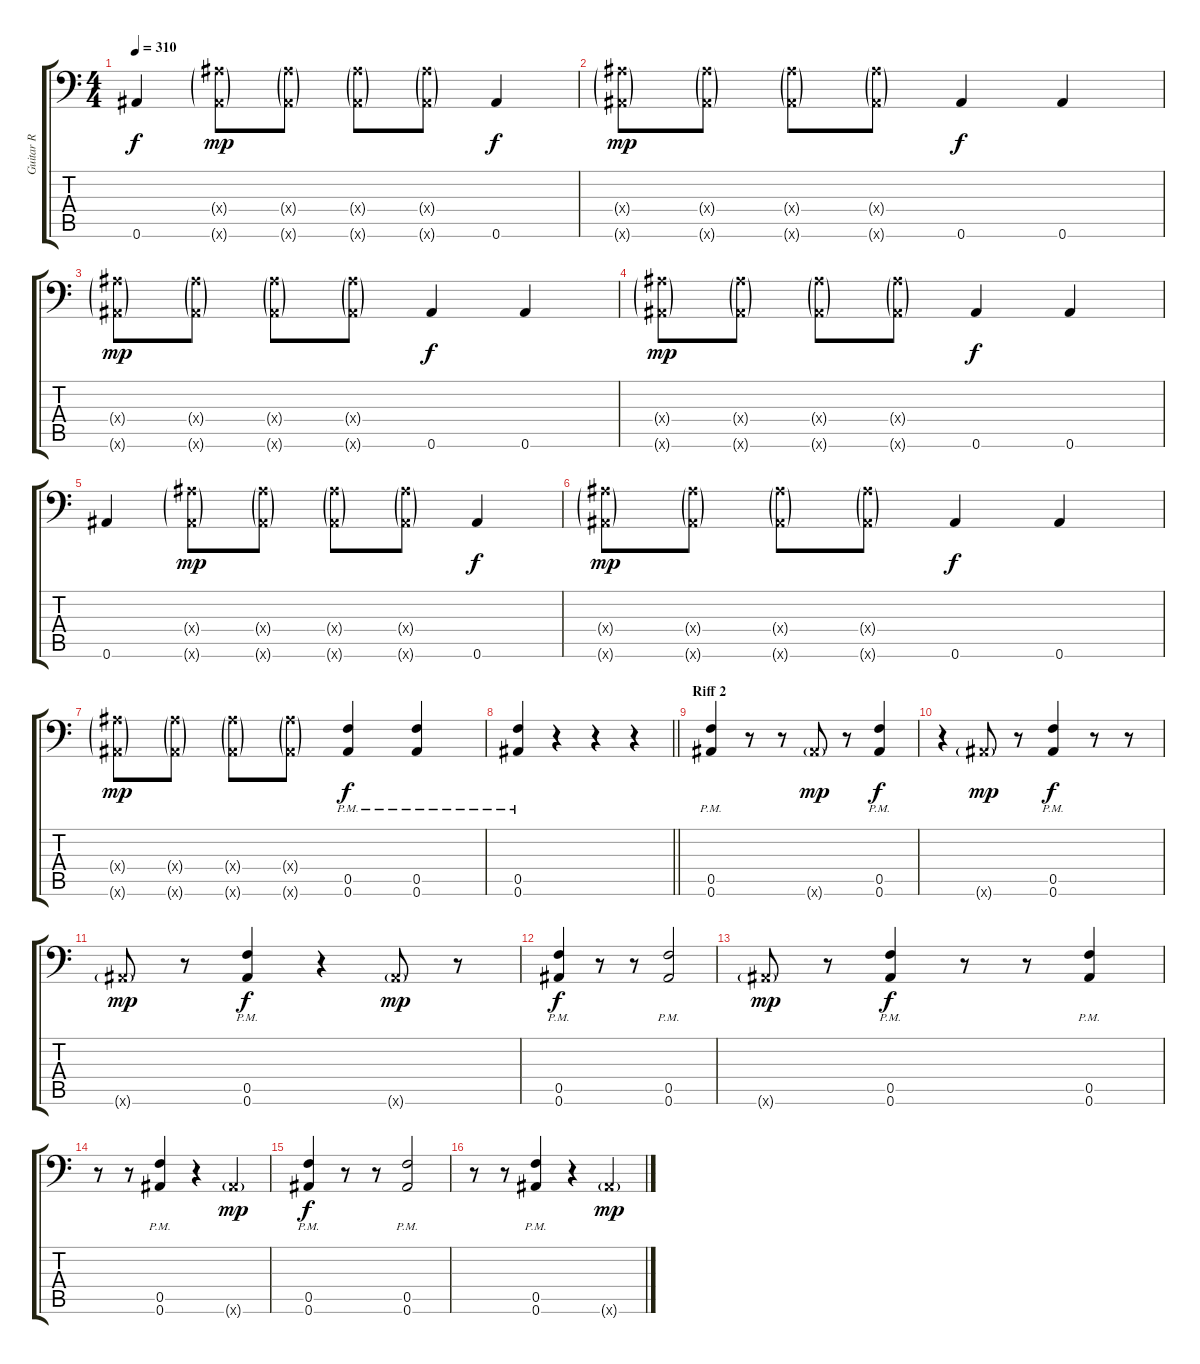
\track ("Guitar R" "Guitar R") {instrument distortionguitar}
\staff {score tabs}
\tuning (C4 G3 Eb3 Bb2 F2 Bb1) {hide}
\ts (4 4)
\tempo 310
\clef f4
\ks c
0.6.4{dy f} (0.4{g x} 0.6{g x}).8{dy mp} (0.4{g x} 0.6{g x}).8 (0.4{g x} 0.6{g x}).8 (0.4{g x} 0.6{g x}).8 0.6.4{dy f} |
(0.4{g x} 0.6{g x}).8{dy mp} (0.4{g x} 0.6{g x}).8 (0.4{g x} 0.6{g x}).8 (0.4{g x} 0.6{g x}).8 0.6.4{dy f} 0.6.4 |
(0.4{g x} 0.6{g x}).8{dy mp} (0.4{g x} 0.6{g x}).8 (0.4{g x} 0.6{g x}).8 (0.4{g x} 0.6{g x}).8 0.6.4{dy f} 0.6.4 |
(0.4{g x} 0.6{g x}).8{dy mp} (0.4{g x} 0.6{g x}).8 (0.4{g x} 0.6{g x}).8 (0.4{g x} 0.6{g x}).8 0.6.4{dy f} 0.6.4 |
0.6.4 (0.4{g x} 0.6{g x}).8{dy mp} (0.4{g x} 0.6{g x}).8 (0.4{g x} 0.6{g x}).8 (0.4{g x} 0.6{g x}).8 0.6.4{dy f} |
(0.4{g x} 0.6{g x}).8{dy mp} (0.4{g x} 0.6{g x}).8 (0.4{g x} 0.6{g x}).8 (0.4{g x} 0.6{g x}).8 0.6.4{dy f} 0.6.4 |
(0.4{g x} 0.6{g x}).8{dy mp} (0.4{g x} 0.6{g x}).8 (0.4{g x} 0.6{g x}).8 (0.4{g x} 0.6{g x}).8 (0.5{pm} 0.6{pm}).4{dy f} (0.5{pm} 0.6{pm}).4 |
\barLineRight lightlight
(0.5{pm} 0.6{pm}).4 r.4 r.4 r.4 |
\section ("" "Riff 2")
(0.5{pm} 0.6{pm}).4 r.8 r.8 0.6{g x}.8{dy mp} r.8 (0.5{pm} 0.6{pm}).4{dy f} |
r.4 0.6{g x}.8{dy mp} r.8 (0.5{pm} 0.6{pm}).4{dy f} r.8 r.8 |
0.6{g x}.8{dy mp} r.8 (0.5{pm} 0.6{pm}).4{dy f} r.4 0.6{g x}.8{dy mp} r.8 |
(0.5{pm} 0.6{pm}).4{dy f} r.8 r.8 (0.5{pm} 0.6{pm}).2 |
0.6{g x}.8{dy mp} r.8 (0.5{pm} 0.6{pm}).4{dy f} r.8 r.8 (0.5{pm} 0.6{pm}).4 |
r.8 r.8 (0.5{pm} 0.6{pm}).4 r.4 0.6{g x}.4{dy mp} |
(0.5{pm} 0.6{pm}).4{dy f} r.8 r.8 (0.5{pm} 0.6{pm}).2 |
r.8 r.8 (0.5{pm} 0.6{pm}).4 r.4 0.6{g x}.4{dy mp}
